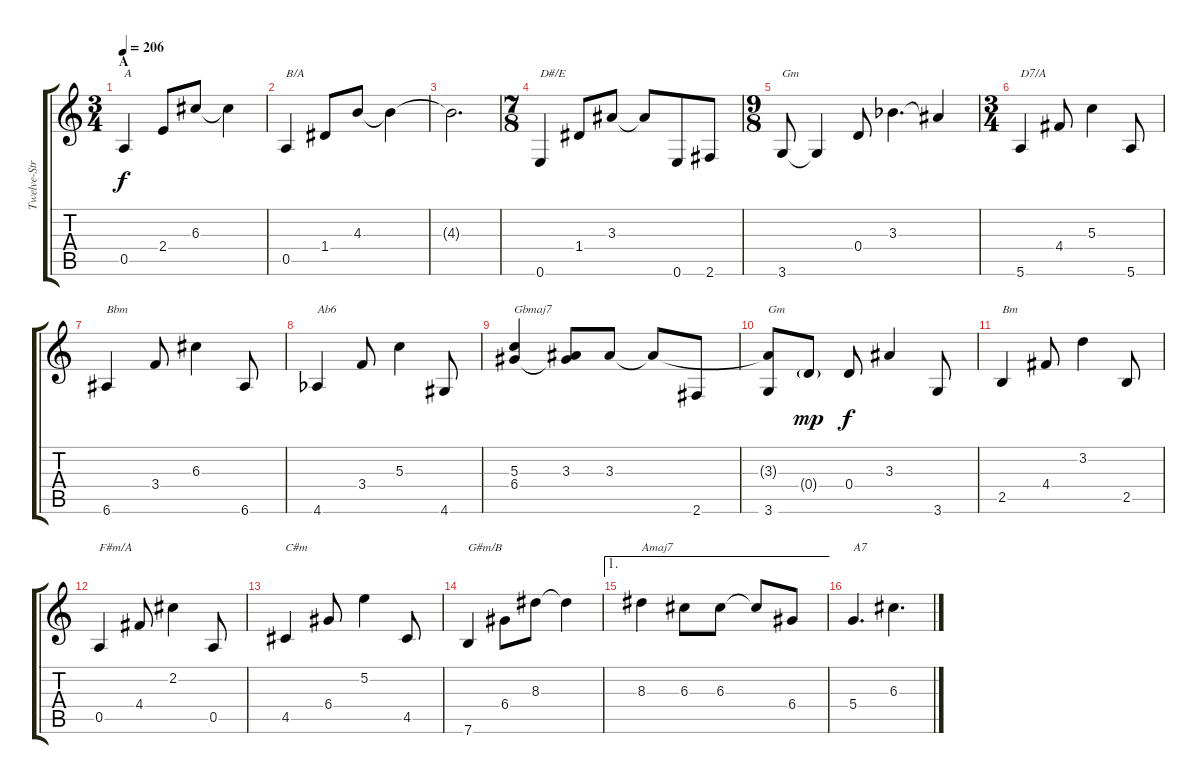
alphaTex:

\track ("Twelve-String" "Twelve-Str") {instrument electricguitarjazz}
\staff {score tabs}
\tuning (E4 B3 G3 D3 A2 E2) {hide}
\ts (3 4)
\section ("" "A")
\tempo 206
\clef g2
\ks c
0.5.4{txt "A" dy f instrument electricguitarjazz} 2.4.8 6.3.8 6.3{t}.4 |
0.5.4{txt "B/A"} 1.4.8 4.3.8 4.3{t}.4 |
4.3{t}.2{d} |
\ts (7 8)
0.6.4{txt "D#/E"} 1.4.8 3.3.8 3.3{t}.8 0.6.8 2.6.8 |
\ts (9 8)
3.6.8{txt "Gm"} 3.6{t}.4 0.4.8 3.3{acc b}.4{d} 3.3{t}.4 |
\ts (3 4)
5.6.4{txt "D7/A"} 4.4.8 5.3.4 5.6.8 |
6.6.4{txt "Bbm"} 3.4.8 6.3.4 6.6.8 |
4.6{acc b}.4{txt "Ab6"} 3.4.8 5.3.4 4.6.8 |
(5.3 6.4).4{txt "Gbmaj7"} (3.3 6.4{t}).8 3.3.8 3.3{t}.8 2.6.8 |
(3.3{t} 3.6).8{txt "Gm"} 0.4{g}.8{dy mp} 0.4.8{dy f} 3.3.4 3.6.8 |
2.5.4{txt "Bm"} 4.4.8 3.2.4 2.5.8 |
0.5.4{txt "F#m/A"} 4.4.8 2.2.4 0.5.8 |
4.5.4{txt "C#m"} 6.4.8 5.2.4 4.5.8 |
7.6.4{txt "G#m/B"} 6.4.8 8.3.8 8.3{t}.4 |
\ae 1
8.3.4{txt "Amaj7"} 6.3.8 6.3.8 6.3{t}.8 6.4.8 |
5.4.4{d txt "A7"} 6.3.4{d}
